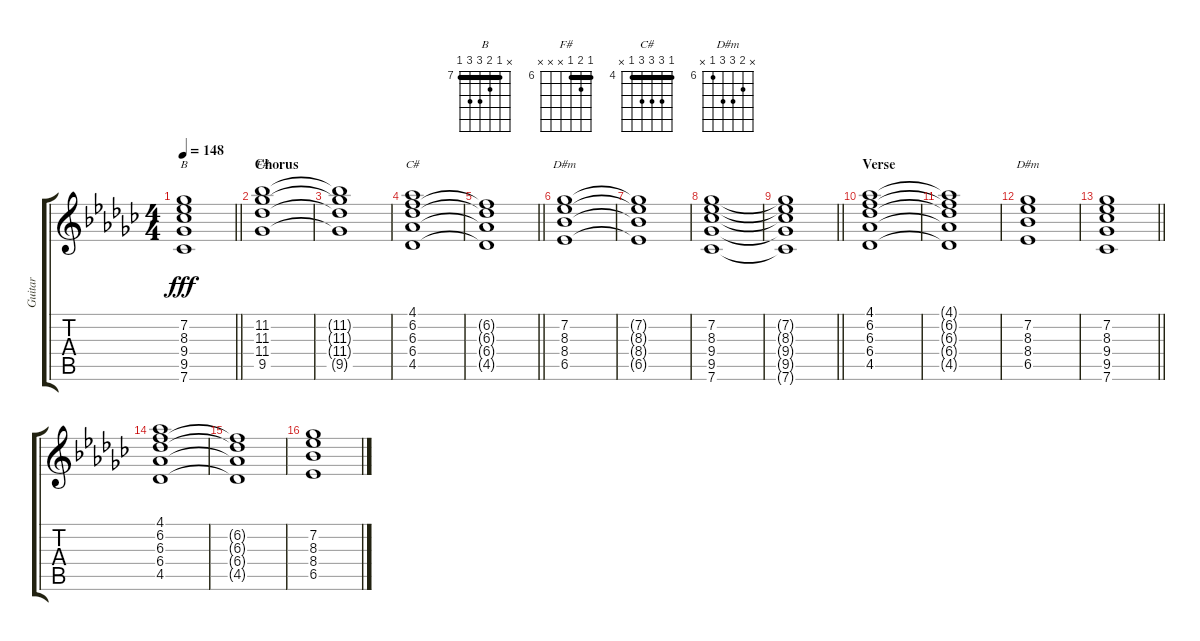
\track ("Guitar" "Guitar") {instrument overdrivenguitar}
\staff {score tabs}
\tuning (E4 B3 G3 D3 A2 E2) {hide}
\chord ("B" x 7 8 9 9 7) {firstfret 7 barre 7}
\chord ("F#" 6 7 6 x x x) {firstfret 6 barre 6}
\chord ("C#" 4 6 6 6 4 x) {firstfret 4 barre 4}
\chord ("D#m" 6 7 8 8 6 x) {firstfret 6 barre 6}
\chord ("D#m" x 7 8 8 6 x) {firstfret 6}
\ts (4 4)
\tempo 148
\clef g2
\barLineRight lightlight
\ks gb
(7.2 8.3 9.4 9.5 7.6).1{ch "B" dy fff} |
\section ("" "Chorus")
(11.2 11.3 11.4 9.5).1{ch "F#"} |
(11.2{t} 11.3{t} 11.4{t} 9.5{t}).1 |
(4.1 6.2 6.3 6.4 4.5).1{ch "C#"} |
\barLineRight lightlight
(6.2{t} 6.3{t} 6.4{t} 4.5{t}).1 |
(7.2 8.3 8.4 6.5).1{ch "D#m"} |
(7.2{t} 8.3{t} 8.4{t} 6.5{t}).1 |
(7.2 8.3 9.4 9.5 7.6).1 |
\barLineRight lightlight
(7.2{t} 8.3{t} 9.4{t} 9.5{t} 7.6{t}).1 |
\section ("" "Verse")
(4.1 6.2 6.3 6.4 4.5).1 |
(4.1{t} 6.2{t} 6.3{t} 6.4{t} 4.5{t}).1 |
(7.2 8.3 8.4 6.5).1{ch "D#m"} |
\barLineRight lightlight
(7.2 8.3 9.4 9.5 7.6).1 |
(4.1 6.2 6.3 6.4 4.5).1 |
(6.2{t} 6.3{t} 6.4{t} 4.5{t}).1 |
(7.2 8.3 8.4 6.5).1
